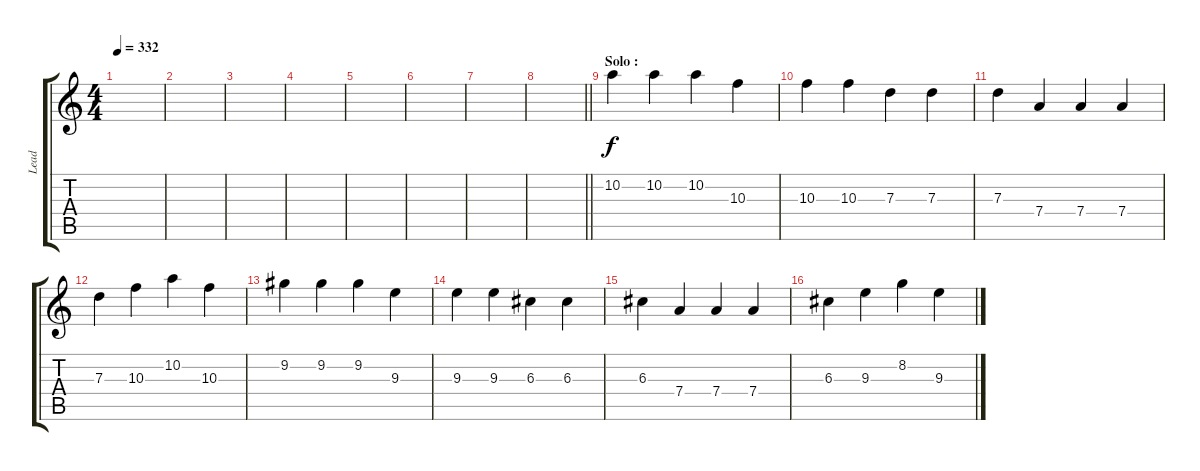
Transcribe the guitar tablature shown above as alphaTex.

\track ("Lead" "Lead") {instrument distortionguitar}
\staff {score tabs}
\tuning (E4 B3 G3 D3 A2 E2) {hide}
\ts (4 4)
\tempo 332
\clef g2
\ks c
|
|
|
|
|
|
|
\barLineRight lightlight
|
\section ("" "Solo :")
10.2.4 10.2.4 10.2.4 10.3.4 |
10.3.4 10.3.4 7.3.4 7.3.4 |
7.3.4 7.4.4 7.4.4 7.4.4 |
7.3.4 10.3.4 10.2.4 10.3.4 |
9.2.4 9.2.4 9.2.4 9.3.4 |
9.3.4 9.3.4 6.3.4 6.3.4 |
6.3.4 7.4.4 7.4.4 7.4.4 |
6.3.4 9.3.4 8.2.4 9.3.4
